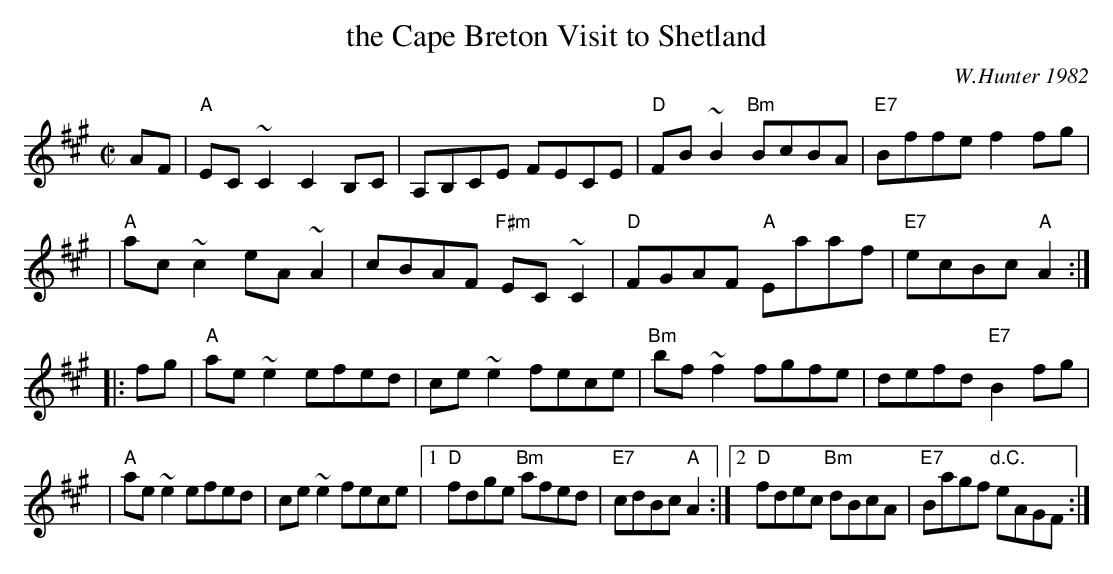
X:1
T: the Cape Breton Visit to Shetland
C: W.Hunter 1982
M: C|
L: 1/8
K: A
AF \
| "A"EC ~C2 C2B,C | A,B,CE FECE | "D"FB~B2 "Bm"BcBA | "E7"Bffe f2fg |
| "A"ac ~c2 eA ~A2 | cBAF "F#m"EC ~C2 | "D"FGAF "A"Eaaf | "E7"ecBc "A"A2 :|
|: fg \
| "A"ae ~e2 efed | ce ~e2 fece | "Bm"bf ~f2 fgfe | defd "E7"B2fg |
| "A"ae ~e2 efed | ce ~e2 fece |1 "D"fdge "Bm"afed | "E7"cdBc "A"A2 :|2 "D"fdec "Bm"dBcA | "E7"Bagf "d.C."eAGF :|
